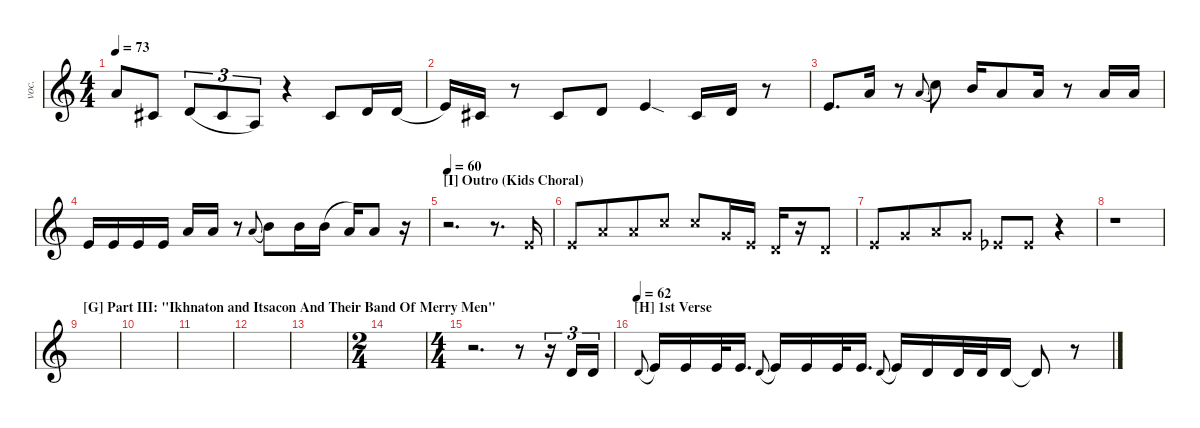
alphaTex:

\defaultSystemsLayout 4
\hideDynamics
\bracketExtendMode nobrackets
\track ("Vocals" "voc.") {instrument voiceoohs}
\staff {score}
\tuning (E4 B3 G3 D3 A2 E2)
\ts (4 4)
\tempo 73
\clef g2
\ks c
5.1.8{dy mf} 2.2{acc #}.8 -2.1.8{tu (3 2) legatoorigin} 2.2{acc #}.8{tu (3 2) legatoorigin} 2.3.8{tu (3 2)} r.4 2.2{acc #}.8 -2.1.16 -2.1.16{legatoorigin} |
0.1.16 2.2{acc #}.16 r.8 2.2{acc #}.8 -2.1.8 0.1{sod}.4 2.2{acc #}.16 -2.1.16 r.8 |
0.1.8{d} 5.1.16 r.8 5.1.8{gr onbeat legatoorigin} 8.1.8 7.1.16 5.1.8 5.1.16 r.8 5.1.16 5.1.16 |
0.1.16 0.1.16 0.1.16 0.1.16 5.1.16 5.1.16 r.8 5.1.8{gr onbeat legatoorigin} 7.1.8 7.1.16 7.1.16{legatoorigin} 5.1.16 5.1.8 r.16 |
\section ("I" "Outro (Kids Choral)")
\tempo 60
r.2{d} r.8{d} 0.1{x}.16 |
0.1{x}.8 5.1{x}.8{beam merge} 5.1{x}.8 8.1{x}.8 8.1{x}.8 3.1{x}.16 0.1{x}.16 -2.1{x}.16 r.16 -2.1{x}.8 |
0.1{x}.8 3.1{x}.8{beam merge} 5.1{x}.8 3.1{x}.8 4.2{x acc b}.8 4.2{x acc b}.8 r.4 |
r.1 |
\section ("G" "Part III: \"Ikhnaton and Itsacon And Their Band Of Merry Men\"")
|
|
|
|
|
\ts (2 4)
\beaming (8 2 2)
|
\ts (4 4)
\beaming (8 2 2 2 2)
r.2{d} r.8 r.16{tu (3 2)} -2.1.16{tu (3 2)} -2.1.16{tu (3 2)} |
\section ("H" "1st Verse")
\tempo 62
-2.1.8{gr onbeat legatoorigin} 0.1.16 0.1.16 0.1.32 0.1.16{d} -2.1.8{gr onbeat legatoorigin} 0.1.16 0.1.16 0.1.32 0.1.16{d} -2.1.8{gr onbeat legatoorigin} 0.1.16 3.2.16 3.2.32 3.2.32 -2.1.16{beam split} -2.1{t}.8 r.8
